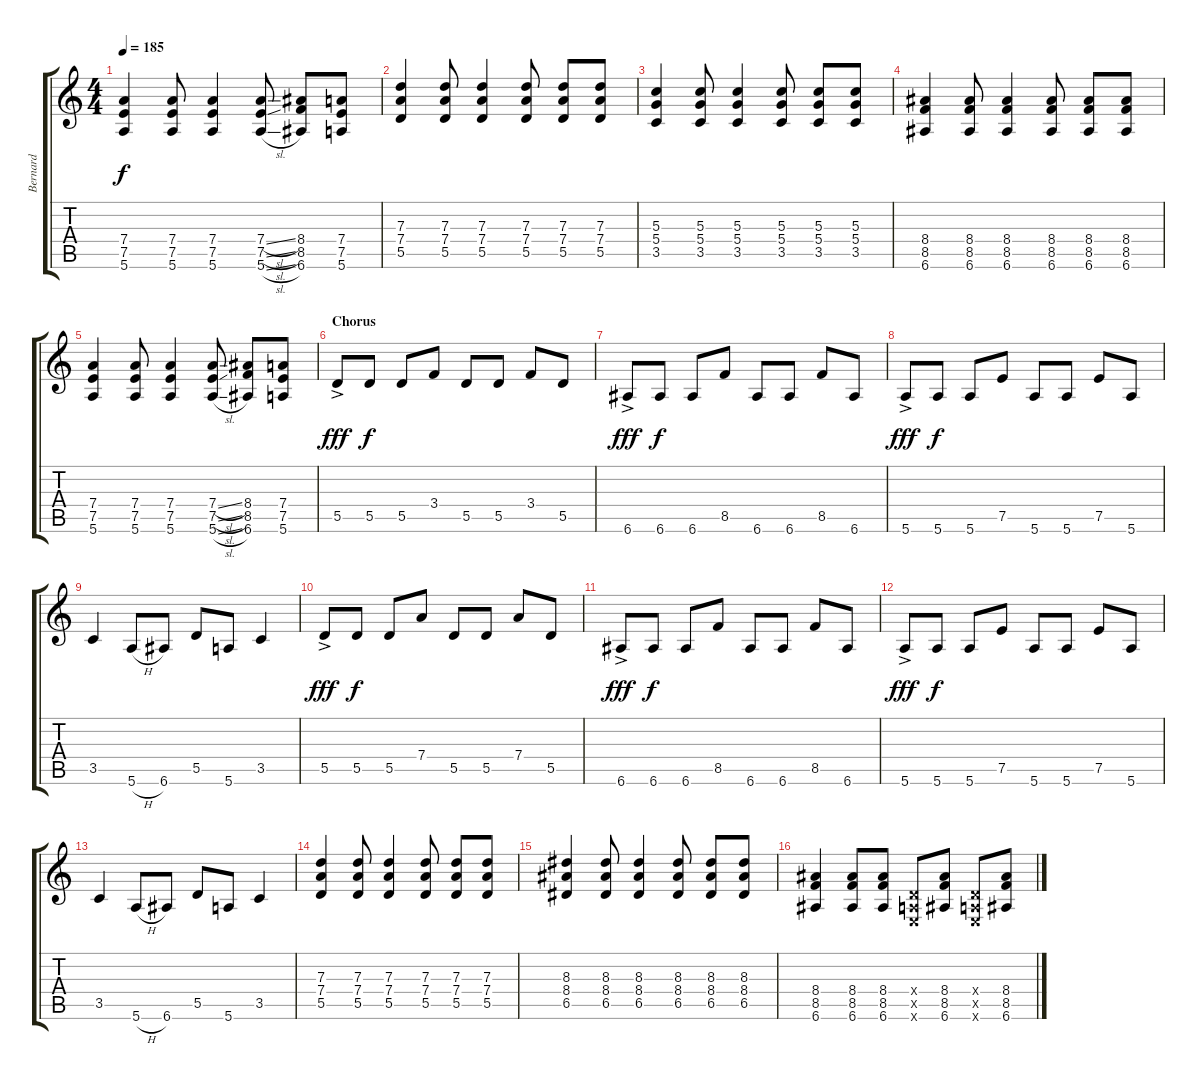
\track ("Bernard" "Bernard") {instrument distortionguitar}
\staff {score tabs}
\tuning (E4 B3 G3 D3 A2 E2) {hide}
\ts (4 4)
\tempo 185
\clef g2
\ks c
(7.4 7.5 5.6).4{dy f} (7.4 7.5 5.6).8 (7.4 7.5 5.6).4 (7.4{sl} 7.5{sl} 5.6{sl}).8 (8.4 8.5 6.6).8 (7.4 7.5 5.6).8 |
(7.3 7.4 5.5).4 (7.3 7.4 5.5).8 (7.3 7.4 5.5).4 (7.3 7.4 5.5).8 (7.3 7.4 5.5).8 (7.3 7.4 5.5).8 |
(5.3 5.4 3.5).4 (5.3 5.4 3.5).8 (5.3 5.4 3.5).4 (5.3 5.4 3.5).8 (5.3 5.4 3.5).8 (5.3 5.4 3.5).8 |
(8.4 8.5 6.6).4 (8.4 8.5 6.6).8 (8.4 8.5 6.6).4 (8.4 8.5 6.6).8 (8.4 8.5 6.6).8 (8.4 8.5 6.6).8 |
(7.4 7.5 5.6).4 (7.4 7.5 5.6).8 (7.4 7.5 5.6).4 (7.4{sl} 7.5{sl} 5.6{sl}).8 (8.4 8.5 6.6).8 (7.4 7.5 5.6).8 |
\section ("" "Chorus")
5.5{ac}.8{dy fff volume 16} 5.5.8{dy f} 5.5.8 3.4.8 5.5.8 5.5.8 3.4.8 5.5.8 |
6.6{ac}.8{dy fff} 6.6.8{dy f} 6.6.8 8.5.8 6.6.8 6.6.8 8.5.8 6.6.8 |
5.6{ac}.8{dy fff} 5.6.8{dy f} 5.6.8 7.5.8 5.6.8 5.6.8 7.5.8 5.6.8 |
3.5.4 5.6{h}.8 6.6.8 5.5.8 5.6.8 3.5.4 |
5.5{ac}.8{dy fff volume 12} 5.5.8{dy f} 5.5.8 7.4.8 5.5.8 5.5.8 7.4.8 5.5.8 |
6.6{ac}.8{dy fff} 6.6.8{dy f} 6.6.8 8.5.8 6.6.8 6.6.8 8.5.8 6.6.8 |
5.6{ac}.8{dy fff} 5.6.8{dy f} 5.6.8 7.5.8 5.6.8 5.6.8 7.5.8 5.6.8 |
3.5.4 5.6{h}.8 6.6.8 5.5.8 5.6.8 3.5.4 |
(7.3 7.4 5.5).4 (7.3 7.4 5.5).8 (7.3 7.4 5.5).4 (7.3 7.4 5.5).8 (7.3 7.4 5.5).8 (7.3 7.4 5.5).8 |
(8.3 8.4 6.5).4 (8.3 8.4 6.5).8 (8.3 8.4 6.5).4 (8.3 8.4 6.5).8 (8.3 8.4 6.5).8 (8.3 8.4 6.5).8 |
(8.4 8.5 6.6).4 (8.4 8.5 6.6).8 (8.4 8.5 6.6).8 (0.4{x} 0.5{x} 0.6{x}).8 (8.4 8.5 6.6).8 (0.4{x} 0.5{x} 0.6{x}).8 (8.4 8.5 6.6).8
